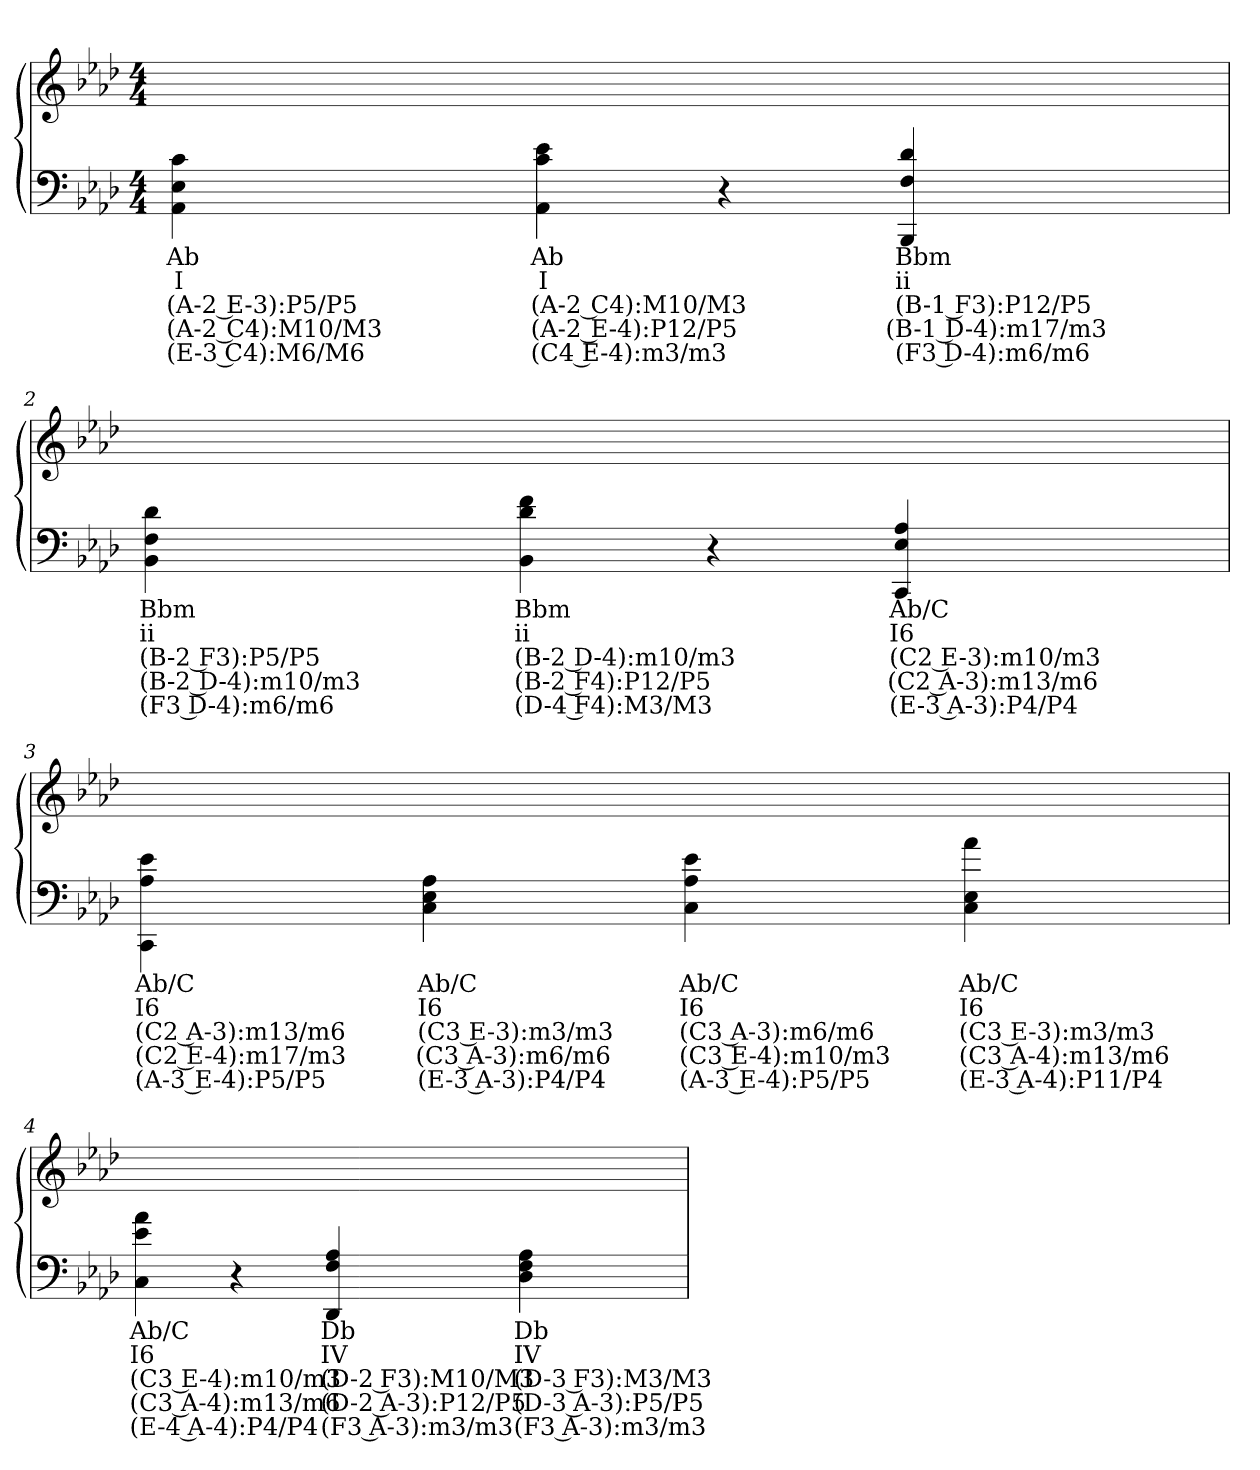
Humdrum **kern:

**kern	**text	**text	**text	**text	**text	**kern
*part2	*part2	*part2	*part2	*part2	*part2	*part1
*staff2	*staff2	*staff2	*staff2	*staff2	*staff2	*staff1
*clefF4	*	*	*	*	*	*clefG2
*k[b-e-a-d-]	*	*	*	*	*	*k[b-e-a-d-]
*A-:	*	*	*	*	*	*A-:
*M4/4	*	*	*	*	*	*M4/4
*MM60	*	*	*	*	*	*MM60
=1	=1	=1	=1	=1	=1	=1
4AA- 4E- 4c	Ab	I	(A-2 E-3):P5/P5	(A-2 C4):M10/M3	(E-3 C4):M6/M6	1ryy
4AA- 4c 4e-	Ab	I	(A-2 C4):M10/M3	(A-2 E-4):P12/P5	(C4 E-4):m3/m3	.
4r	.	.	.	.	.	.
4BBB- 4F 4d-	Bbm	ii	(B-1 F3):P12/P5	(B-1 D-4):m17/m3	(F3 D-4):m6/m6	.
=2	=2	=2	=2	=2	=2	=2
4BB- 4F 4d-	Bbm	ii	(B-2 F3):P5/P5	(B-2 D-4):m10/m3	(F3 D-4):m6/m6	1ryy
4BB- 4d- 4f	Bbm	ii	(B-2 D-4):m10/m3	(B-2 F4):P12/P5	(D-4 F4):M3/M3	.
4r	.	.	.	.	.	.
4CC 4E- 4A-	Ab/C	I6	(C2 E-3):m10/m3	(C2 A-3):m13/m6	(E-3 A-3):P4/P4	.
=3	=3	=3	=3	=3	=3	=3
4CC 4A- 4e-	Ab/C	I6	(C2 A-3):m13/m6	(C2 E-4):m17/m3	(A-3 E-4):P5/P5	1ryy
4C 4E- 4A-	Ab/C	I6	(C3 E-3):m3/m3	(C3 A-3):m6/m6	(E-3 A-3):P4/P4	.
4C 4A- 4e-	Ab/C	I6	(C3 A-3):m6/m6	(C3 E-4):m10/m3	(A-3 E-4):P5/P5	.
4C 4E- 4a-	Ab/C	I6	(C3 E-3):m3/m3	(C3 A-4):m13/m6	(E-3 A-4):P11/P4	.
=4	=4	=4	=4	=4	=4	=4
4C 4e- 4a-	Ab/C	I6	(C3 E-4):m10/m3	(C3 A-4):m13/m6	(E-4 A-4):P4/P4	1ryy
4r	.	.	.	.	.	.
4DD- 4F 4A-	Db	IV	(D-2 F3):M10/M3	(D-2 A-3):P12/P5	(F3 A-3):m3/m3	.
4D- 4F 4A-	Db	IV	(D-3 F3):M3/M3	(D-3 A-3):P5/P5	(F3 A-3):m3/m3	.
=	=	=	=	=	=	=
*-	*-	*-	*-	*-	*-	*-
